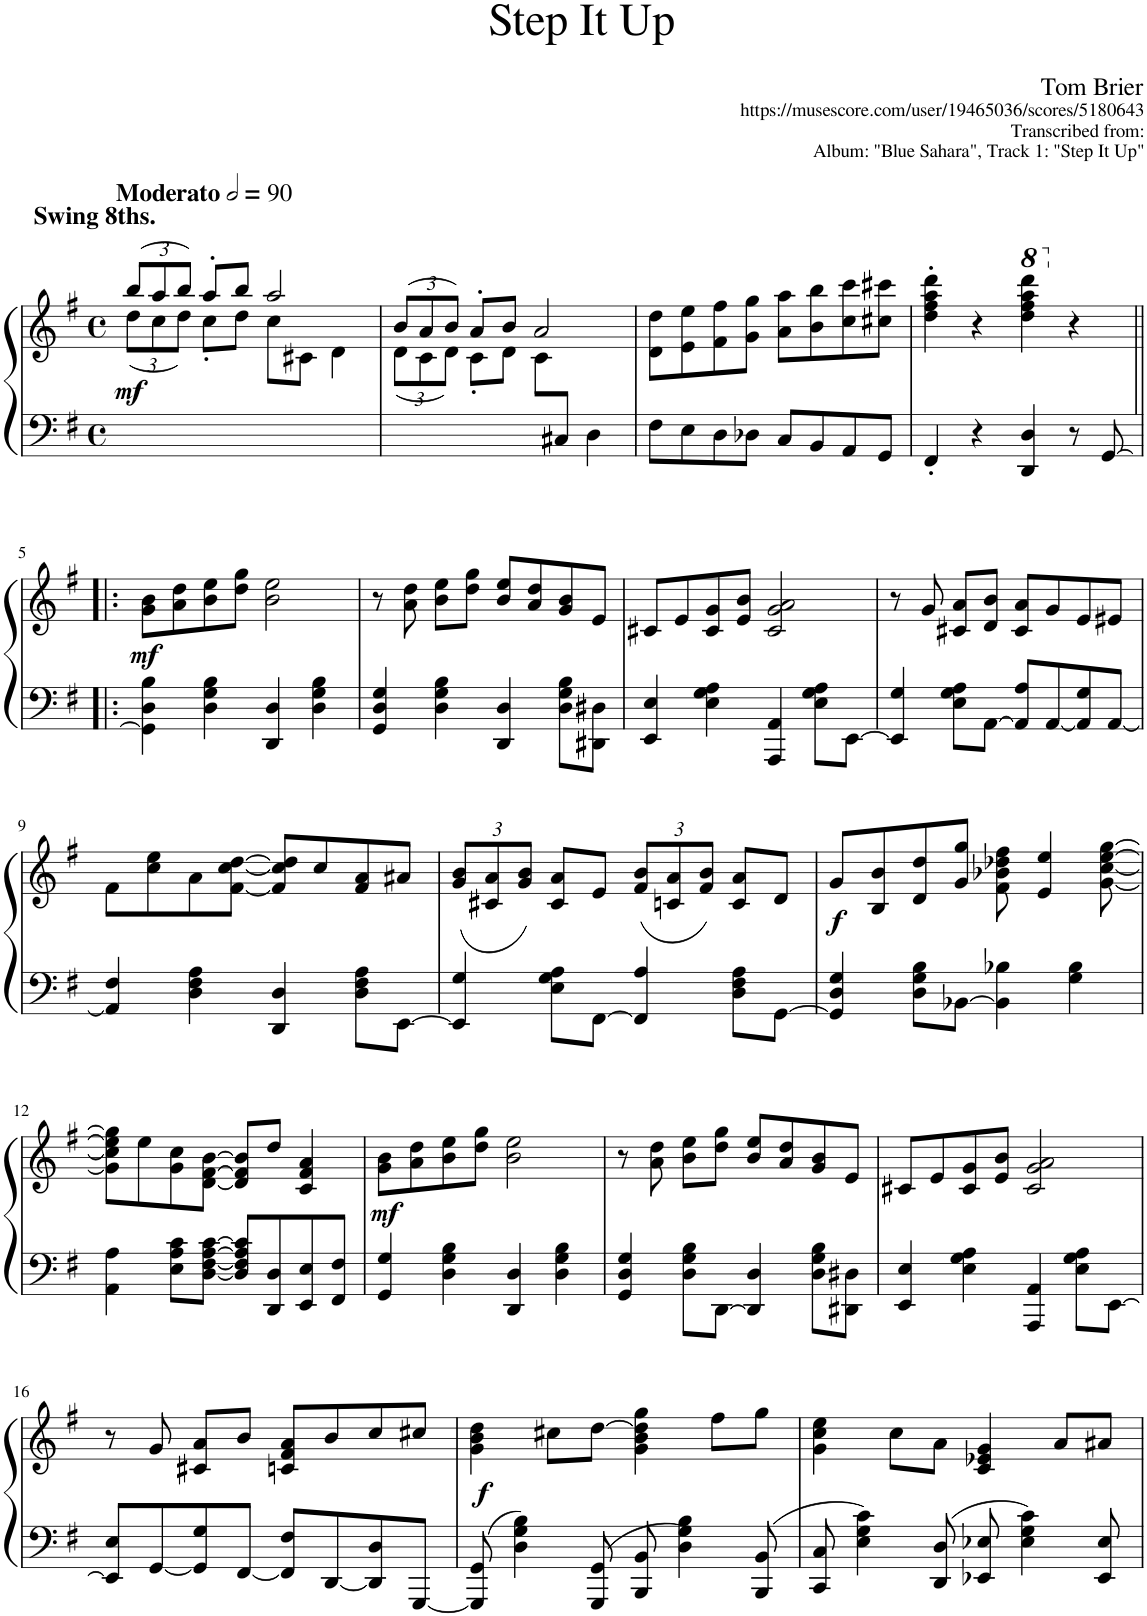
**kern	**kern	**dynam
*part1	*part1	*part1
*staff2	*staff1	*staff1/2
*I"Piano	*	*
*I'Pno.	*	*
*clefF4	*clefG2	*
*k[f#]	*k[f#]	*
*G:	*G:	*
*M4/4	*M4/4	*
*met(c)	*met(c)	*
*MM180	*MM180	*
*	*Xbrackettup	*
=1	=1	=1
*	*^	*
!	!LO:TX:a:B:t=Moderato	!	!
!	!LO:TX:a:B:t=Swing 8ths.	!	!
!	!	!	!LO:DY:b
1ryy	(12bb/L	(12dd\L	mf
.	12aa/	12cc\	.
.	12bb/J)	12dd\J)	.
.	8aa'/L	8cc'\L	.
.	8bb/J	8dd\J	.
.	2aa/	8cc\L	.
.	.	8c#X\J	.
.	.	4d\	.
=2	=2	=2	=2
*	*	*^	*
2ryy	(12b/L	(12d\L	2ryy	.
.	12a/	12c\	.	.
.	12b/J)	12d\J)	.	.
.	8a'/L	8c'\L	.	.
.	8b/J	8d\J	.	.
8ryy	2a/	2ryy	8c\L	.
8C#X/J	.	.	4.ryy	.
4D\	.	.	.	.
*	*v	*v	*v	*
=3	=3	=3
8F#\L	8d\ 8dd\L	.
8E\	8e\ 8ee\	.
8D\	8f#\ 8ff#\	.
8D-X\J	8g\ 8gg\J	.
8C/L	8a\ 8aa\L	.
8BB/	8b\ 8bb\	.
8AA/	8cc\ 8ccc\	.
8GG/J	8cc#X\ 8ccc#X\J	.
=4	=4	=4
4FF#'/	4dd\' 4ff#\' 4aa\' 4ddd\'	.
4r	4r	.
*	*8va	*
4DD/ 4D/	4ddd\ 4fff#\ 4aaa\ 4dddd\	.
*	*X8va	*
8r	4r	.
[8GG/	.	.
!!LO:LB:g=z
=5!|:	=5!|:	=5!|:
!	!	!LO:DY:b
4GG\] 4D\ 4B\	8g\ 8b\L	mf
.	8a\ 8dd\	.
4D\' 4G\' 4B\'	8b\ 8ee\	.
.	8dd\ 8gg\J	.
4DD/ 4D/	2b\ 2ee\	.
4D\' 4G\' 4B\'	.	.
=6	=6	=6
4GG/ 4D/ 4G/	8r	.
.	8a\ 8dd\	.
4D\' 4G\' 4B\'	8b\ 8ee\L	.
.	8dd\ 8gg\J	.
4DD/ 4D/	8b/ 8ee/L	.
.	8a/ 8dd/	.
8D\' 8G\' 8B\'L	8g/ 8b/	.
8DD#X\ 8D#X\J	8e/J	.
=7	=7	=7
4EE/ 4E/	8c#X/L	.
.	8e/	.
4E\' 4G\' 4A\'	8c#/ 8g/	.
.	8e/ 8b/J	.
4AAA/ 4AA/	2c#/ 2g/ 2a/	.
8E\' 8G\' 8A\'L	.	.
[8EE\J	.	.
=8	=8	=8
4EE/] 4G/	8r	.
.	8g/	.
8E\' 8G\' 8A\'L	8c#X/ 8a/L	.
[8AA\J	8d/ 8b/J	.
8AA/] 8A/L	8c#/ 8a/L	.
[8AA/	8g/	.
8AA/] 8G/	8e/	.
[8AA/J	8e#X/J	.
!!LO:LB:g=z
=9	=9	=9
4AA/] 4F#/	8f#\L	.
.	8cc\ 8ee\	.
4D\' 4F#\' 4A\'	8a\	.
.	[8f#\ [8cc\ [8dd\J	.
4DD/ 4D/	8f#/] 8cc/] 8dd/]L	.
.	8cc/	.
8D\' 8F#\' 8A\'L	8f#/ 8a/	.
[8EE\J	8a#X/J	.
=10	=10	=10
4EE/] 4G/	(12g/ 12b/L	.
.	12c#X/ 12a/	.
.	12g/ 12b/J)	.
8E\' 8G\' 8A\'L	8c#/ 8a/L	.
[8FF#\J	8e/J	.
4FF#/] 4A/	(12f#/ 12b/L	.
.	12cn/ 12a/	.
.	12f#/ 12b/J)	.
8D\' 8F#\' 8A\'L	8c/ 8a/L	.
[8GG\J	8d/J	.
=11	=11	=11
!	!	!LO:DY:b
4GG/] 4D/ 4G/	8g/L	f
.	8B/ 8b/	.
8D\' 8G\' 8B\'L	8d/ 8dd/	.
[8BB-X\J	8g/ 8gg/J	.
4BB-\] 4B-X\	8f#\ 8b-X\ 8dd-X\ 8ff#\	.
.	4e/ 4ee/	.
4G\' 4B-\'	.	.
.	[8g\ [8cc\ [8ee\ [8gg\	.
!!LO:LB:g=z
=12	=12	=12
4AA\ 4A\	8g\] 8cc\] 8ee\] 8gg\]L	.
.	8ee\	.
8E\' 8A\' 8c\'L	8g\ 8cc\	.
[8D\ [8F#\ [8A\ [8c\J	[8d\ [8f#\ [8b\J	.
8D/] 8F#/] 8A/] 8c/]L	8d/] 8f#/] 8b/]L	.
8DD/ 8D/	8dd/J	.
8EE/ 8E/	4c/ 4f#/ 4a/	.
8FF#/ 8F#/J	.	.
=13	=13	=13
!	!	!LO:DY:b
4GG/ 4G/	8g\ 8b\L	mf
.	8a\ 8dd\	.
4D\' 4G\' 4B\'	8b\ 8ee\	.
.	8dd\ 8gg\J	.
4DD/ 4D/	2b\ 2ee\	.
4D\' 4G\' 4B\'	.	.
=14	=14	=14
4GG/ 4D/ 4G/	8r	.
.	8a\ 8dd\	.
8D\' 8G\' 8B\'L	8b\ 8ee\L	.
[8DD\J	8dd\ 8gg\J	.
4DD/] 4D/	8b/ 8ee/L	.
.	8a/ 8dd/	.
8D\' 8G\' 8B\'L	8g/ 8b/	.
8DD#X\ 8D#X\J	8e/J	.
=15	=15	=15
4EE/ 4E/	8c#X/L	.
.	8e/	.
4E\' 4G\' 4A\'	8c#/ 8g/	.
.	8e/ 8b/J	.
4AAA/ 4AA/	2c#/ 2g/ 2a/	.
8E\' 8G\' 8A\'L	.	.
[8EE\J	.	.
!!LO:LB:g=z
=16	=16	=16
8EE/] 8E/L	8r	.
[8GG/	8g/	.
8GG/] 8G/	8c#X/ 8a/L	.
[8FF#/J	8b/J	.
8FF#/] 8F#/L	8cn/ 8f#/ 8a/L	.
[8DD/	8b/	.
8DD/] 8D/	8cc/	.
[8GGG/J	8cc#X/J	.
=17	=17	=17
!	!	!LO:DY:b
8GGG/] 8GG/	4g\ 4b\ 4dd\	f
4D\ 4G\ 4B\	.	.
.	8cc#X\L	.
8GGG/ 8GG/	[8dd\J	.
8BBB/ 8BB/	4g\ 4b\ 4dd\] 4gg\	.
4D\ 4G\ 4B\	.	.
.	8ff#\L	.
8BBB/ 8BB/	8gg\J	.
=18	=18	=18
8CC/ 8C/	4g\ 4cc\ 4ee\	.
4E\ 4G\ 4c\	.	.
.	8cc\L	.
8DD/ 8D/	8a\J	.
8EE-X/ 8E-X/	4c/ 4e-X/ 4g/	.
4E-\ 4G\ 4c\	.	.
.	8a/L	.
8EE-/ 8E-/	8a#X/J	.
=	=	=
*-	*-	*-
